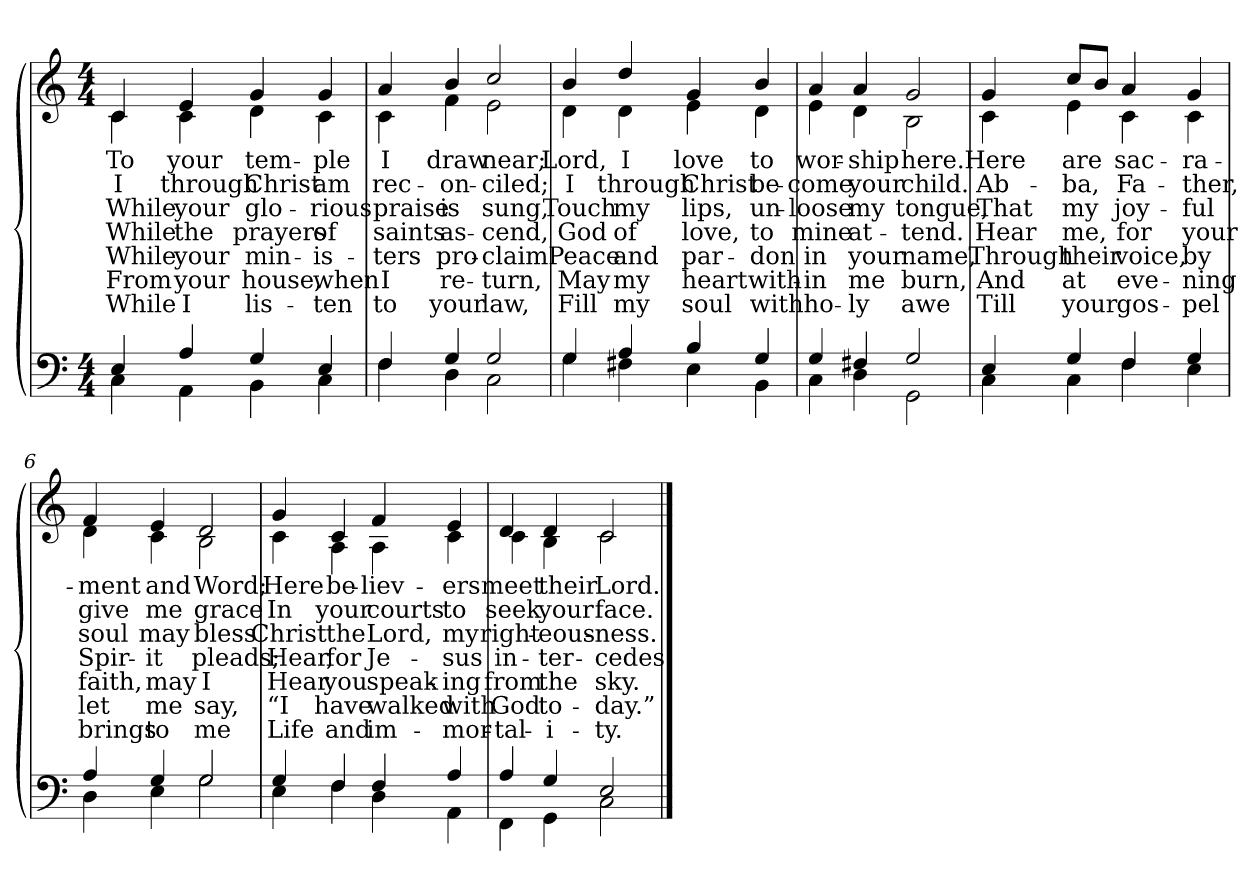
**kern	**kern	**text	**text	**text	**text	**text	**text	**text
*part2	*part1	*part1	*part1	*part1	*part1	*part1	*part1	*part1
*staff2	*staff1	*staff1	*staff1	*staff1	*staff1	*staff1	*staff1	*staff1
*clefF4	*clefG2	*	*	*	*	*	*	*
*k[]	*k[]	*	*	*	*	*	*	*
*M4/4	*M4/4	*	*	*	*	*	*	*
=1	=1	=1	=1	=1	=1	=1	=1	=1
*^	*	*	*	*	*	*	*	*
!	!	!LO:TX:b:i:t=Verse	!	!	!	!	!	!	!
!	!	!	!LO:LY:b	!LO:LY:b	!LO:LY:b	!LO:LY:b	!LO:LY:b	!LO:LY:b	!LO:LY:b
*	*	*^	*	*	*	*	*	*	*
4E/	4C\	4c/	4c\	To	I	While	While	While	From	While
!	!	!	!	!LO:LY:b	!LO:LY:b	!LO:LY:b	!LO:LY:b	!LO:LY:b	!LO:LY:b	!LO:LY:b
4A/	4AA\	4e/	4c\	your	through	your	the	your	your	I
!	!	!	!	!LO:LY:b	!LO:LY:b	!LO:LY:b	!LO:LY:b	!LO:LY:b	!LO:LY:b	!LO:LY:b
4G/	4BB\	4g/	4d\	tem-	Christ	glo-	prayers	min-	house,	lis-
!	!	!	!	!LO:LY:b	!LO:LY:b	!LO:LY:b	!LO:LY:b	!LO:LY:b	!LO:LY:b	!LO:LY:b
4E/	4C\	4g/	4c\	-ple	am	-rious	of	-is-	when	-ten
=2	=2	=2	=2	=2	=2	=2	=2	=2	=2	=2
!	!	!	!	!LO:LY:b	!LO:LY:b	!LO:LY:b	!LO:LY:b	!LO:LY:b	!LO:LY:b	!LO:LY:b
4F/	4F\	4a/	4c\	I	rec-	praise	saints	-ters	I	to
!	!	!	!	!LO:LY:b	!LO:LY:b	!LO:LY:b	!LO:LY:b	!LO:LY:b	!LO:LY:b	!LO:LY:b
4G/	4D\	4b/	4f\	draw	-on-	is	as-	pro-	re-	your
!	!	!	!	!LO:LY:b	!LO:LY:b	!LO:LY:b	!LO:LY:b	!LO:LY:b	!LO:LY:b	!LO:LY:b
2G/	2C\	2cc/	2e\	near;	-ciled;	sung,	-cend,	-claim	-turn,	law,
!!LO:LB:g=z	!!
=3	=3	=3	=3	=3	=3	=3	=3	=3	=3	=3
!	!	!	!	!LO:LY:b	!LO:LY:b	!LO:LY:b	!LO:LY:b	!LO:LY:b	!LO:LY:b	!LO:LY:b
4G/	4G\	4b/	4d\	Lord,	I	Touch	God	Peace	May	Fill
!	!	!	!	!LO:LY:b	!LO:LY:b	!LO:LY:b	!LO:LY:b	!LO:LY:b	!LO:LY:b	!LO:LY:b
4A/	4F#X\	4dd/	4d\	I	through	my	of	and	my	my
!	!	!	!	!LO:LY:b	!LO:LY:b	!LO:LY:b	!LO:LY:b	!LO:LY:b	!LO:LY:b	!LO:LY:b
4B/	4E\	4g/	4e\	love	Christ	lips,	love,	par-	heart	soul
!	!	!	!	!LO:LY:b	!LO:LY:b	!LO:LY:b	!LO:LY:b	!LO:LY:b	!LO:LY:b	!LO:LY:b
4G/	4BB\	4b/	4d\	to	be-	un-	to	-don	with-	with
=4	=4	=4	=4	=4	=4	=4	=4	=4	=4	=4
!	!	!	!	!LO:LY:b	!LO:LY:b	!LO:LY:b	!LO:LY:b	!LO:LY:b	!LO:LY:b	!LO:LY:b
4G/	4C\	4a/	4e\	wor-	-come	-loose	mine	in	-in	ho-
!	!	!	!	!LO:LY:b	!LO:LY:b	!LO:LY:b	!LO:LY:b	!LO:LY:b	!LO:LY:b	!LO:LY:b
4F#X/	4D\	4a/	4d\	-ship	your	my	at-	your	me	-ly
!	!	!	!	!LO:LY:b	!LO:LY:b	!LO:LY:b	!LO:LY:b	!LO:LY:b	!LO:LY:b	!LO:LY:b
2G/	2GG\	2g/	2B\	here.	child.	tongue,	-tend.	name,	burn,	awe
!!LO:LB:g=z	!!
=5	=5	=5	=5	=5	=5	=5	=5	=5	=5	=5
!	!	!	!	!LO:LY:b	!LO:LY:b	!LO:LY:b	!LO:LY:b	!LO:LY:b	!LO:LY:b	!LO:LY:b
4E/	4C\	4g/	4c\	Here	Ab-	That	Hear	Through	And	Till
!	!	!	!	!LO:LY:b	!LO:LY:b	!LO:LY:b	!LO:LY:b	!LO:LY:b	!LO:LY:b	!LO:LY:b
4G/	4C\	8cc/L	4e\	are	-ba,	my	me,	their	at	your
.	.	8b/J	.	.	.	.	.	.	.	.
!	!	!	!	!LO:LY:b	!LO:LY:b	!LO:LY:b	!LO:LY:b	!LO:LY:b	!LO:LY:b	!LO:LY:b
4F/	4F\	4a/	4c\	sac-	Fa-	joy-	for	voice,	eve-	gos-
!	!	!	!	!LO:LY:b	!LO:LY:b	!LO:LY:b	!LO:LY:b	!LO:LY:b	!LO:LY:b	!LO:LY:b
4G/	4E\	4g/	4c\	-ra-	-ther,	-ful	your	by	-ning	-pel
=6	=6	=6	=6	=6	=6	=6	=6	=6	=6	=6
!	!	!	!	!LO:LY:b	!LO:LY:b	!LO:LY:b	!LO:LY:b	!LO:LY:b	!LO:LY:b	!LO:LY:b
4A/	4D\	4f/	4d\	-ment	give	soul	Spir-	faith,	let	brings
!	!	!	!	!LO:LY:b	!LO:LY:b	!LO:LY:b	!LO:LY:b	!LO:LY:b	!LO:LY:b	!LO:LY:b
4G/	4E\	4e/	4c\	and	me	may	-it	may	me	to
!	!	!	!	!LO:LY:b	!LO:LY:b	!LO:LY:b	!LO:LY:b	!LO:LY:b	!LO:LY:b	!LO:LY:b
2G/	2G\	2d/	2B\	Word;	grace	bless	pleads;	I	say,	me
!!LO:LB:g=z	!!
=7	=7	=7	=7	=7	=7	=7	=7	=7	=7	=7
!	!	!	!	!LO:LY:b	!LO:LY:b	!LO:LY:b	!LO:LY:b	!LO:LY:b	!LO:LY:b	!LO:LY:b
4G/	4E\	4g/	4c\	Here	In	Christ	Hear,	Hear	“I	Life
!	!	!	!	!LO:LY:b	!LO:LY:b	!LO:LY:b	!LO:LY:b	!LO:LY:b	!LO:LY:b	!LO:LY:b
4F/	4F\	4c/	4A\	be-	your	the	for	you	have	and
!	!	!	!	!LO:LY:b	!LO:LY:b	!LO:LY:b	!LO:LY:b	!LO:LY:b	!LO:LY:b	!LO:LY:b
4F/	4D\	4f/	4A\	-liev-	courts	Lord,	Je-	speak-	walked	im-
!	!	!	!	!LO:LY:b	!LO:LY:b	!LO:LY:b	!LO:LY:b	!LO:LY:b	!LO:LY:b	!LO:LY:b
4A/	4AA\	4e/	4c\	-ers	to	my	-sus	-ing	with	-mor-
=8	=8	=8	=8	=8	=8	=8	=8	=8	=8	=8
!	!	!	!	!LO:LY:b	!LO:LY:b	!LO:LY:b	!LO:LY:b	!LO:LY:b	!LO:LY:b	!LO:LY:b
4A/	4FF\	4d/	4c\	meet	seek	right-	in-	from	God	-tal-
!	!	!	!	!LO:LY:b	!LO:LY:b	!LO:LY:b	!LO:LY:b	!LO:LY:b	!LO:LY:b	!LO:LY:b
4G/	4GG\	4d/	4B\	their	your	-eous-	-ter-	the	to-	-i-
!	!	!	!	!LO:LY:b	!LO:LY:b	!LO:LY:b	!LO:LY:b	!LO:LY:b	!LO:LY:b	!LO:LY:b
2E/	2C\	2c/	2c\	Lord.	face.	-ness.	-cedes.	sky.	-day.”	-ty.
*v	*v	*	*	*	*	*	*	*	*	*
*	*v	*v	*	*	*	*	*	*	*
==	==	==	==	==	==	==	==	==
*-	*-	*-	*-	*-	*-	*-	*-	*-
